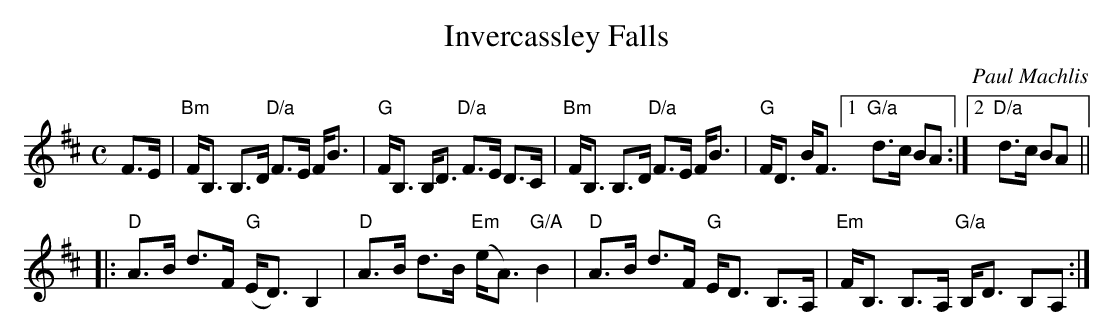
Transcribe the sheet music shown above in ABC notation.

X:1
T: Invercassley Falls
C: Paul Machlis
M: C
L: 1/8
K: Bm
F>E |\
"Bm"F<B, B,>D "D/a"F>E F<B | "G"F<B, B,<D "D/a"F>E D>C |\
"Bm"F<B, B,>D "D/a"F>E F<B | "G"F<D B<F [1 "G/a"d>c BA :|[2 "D/a"d>c BA ||
|:\
"D"A>B d>F "G"(E<D) B,2 | "D"A>B d>B "Em"(e<A) "G/A"B2 |\
"D"A>B d>F "G"E<D B,>A, | "Em"F<B, B,>A, "G/a"B,<D B,A, :|
